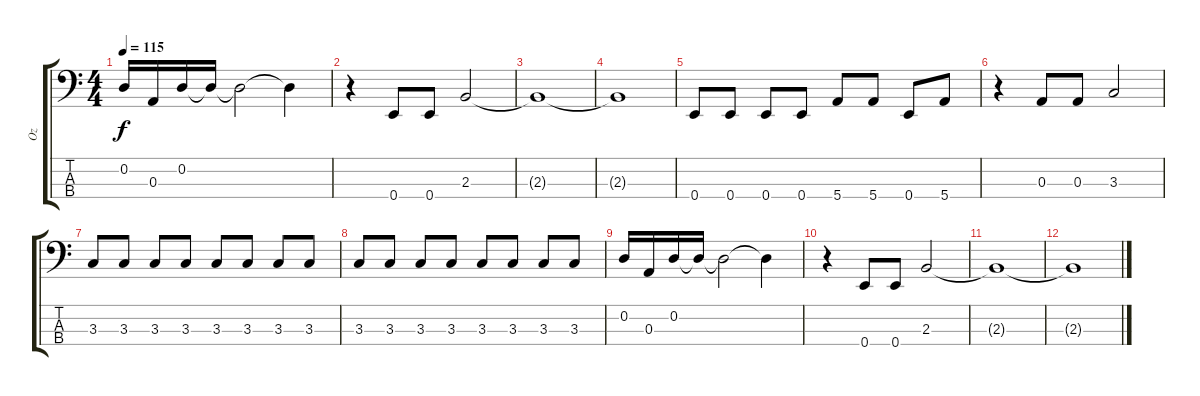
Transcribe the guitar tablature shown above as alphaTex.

\track ("Oz" "Oz") {instrument electricbasspick}
\staff {score tabs}
\tuning (G2 D2 A1 E1) {hide}
\ts (4 4)
\tempo 115
\clef f4
\ks c
0.2.16{dy f} 0.3.16 0.2.16 0.2{t}.16 0.2{t}.2 0.2{t}.4 |
r.4 0.4.8 0.4.8 2.3.2 |
2.3{t}.1 |
2.3{t}.1 |
0.4.8 0.4.8 0.4.8 0.4.8 5.4.8 5.4.8 0.4.8 5.4.8 |
r.4 0.3.8 0.3.8 3.3.2 |
3.3.8 3.3.8 3.3.8 3.3.8 3.3.8 3.3.8 3.3.8 3.3.8 |
3.3.8 3.3.8 3.3.8 3.3.8 3.3.8 3.3.8 3.3.8 3.3.8 |
0.2.16 0.3.16 0.2.16 0.2{t}.16 0.2{t}.2 0.2{t}.4 |
r.4 0.4.8 0.4.8 2.3.2 |
2.3{t}.1 |
2.3{t}.1
